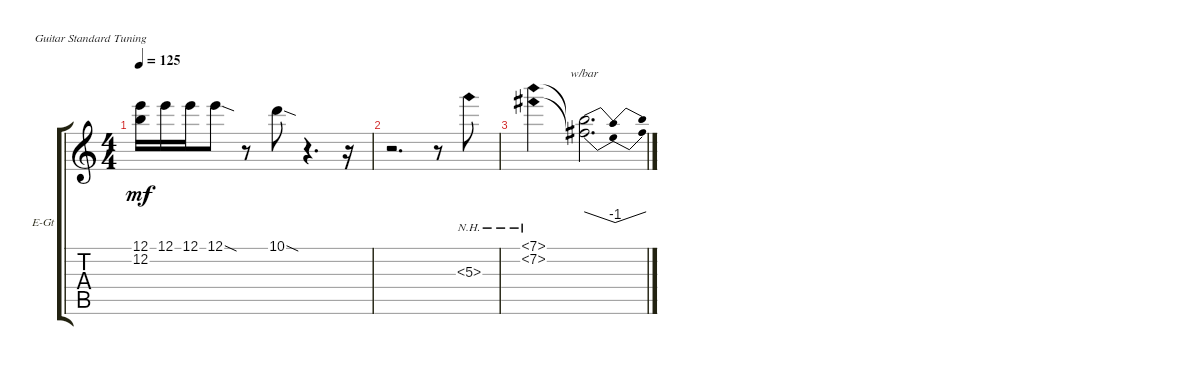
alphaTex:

\defaultSystemsLayout 4
\bracketExtendMode groupsimilarinstruments
\firstSystemTrackNameOrientation horizontal
\otherSystemsTrackNameOrientation horizontal
\track ("Rhythm Distortion" "E-Gt") {instrument distortionguitar}
\staff {score tabs}
\tuning (E4 B3 G3 D3 A2 E2)
\ts (4 4)
\tempo 125
\clef g2
\ks c
(12.1{t} 12.2{t}).16{dy mf} 12.1.16 12.1.16 12.1{sod}.8 r.8 10.1{sod}.8 r.4{d} r.16 |
r.2{d} r.8 5.3{nh}.8 |
(7.1{nh} 7.2{nh}).4 (7.1{t} 7.2{t}).2{d tbe (dip default 0 0 15 -4 30 0)}
